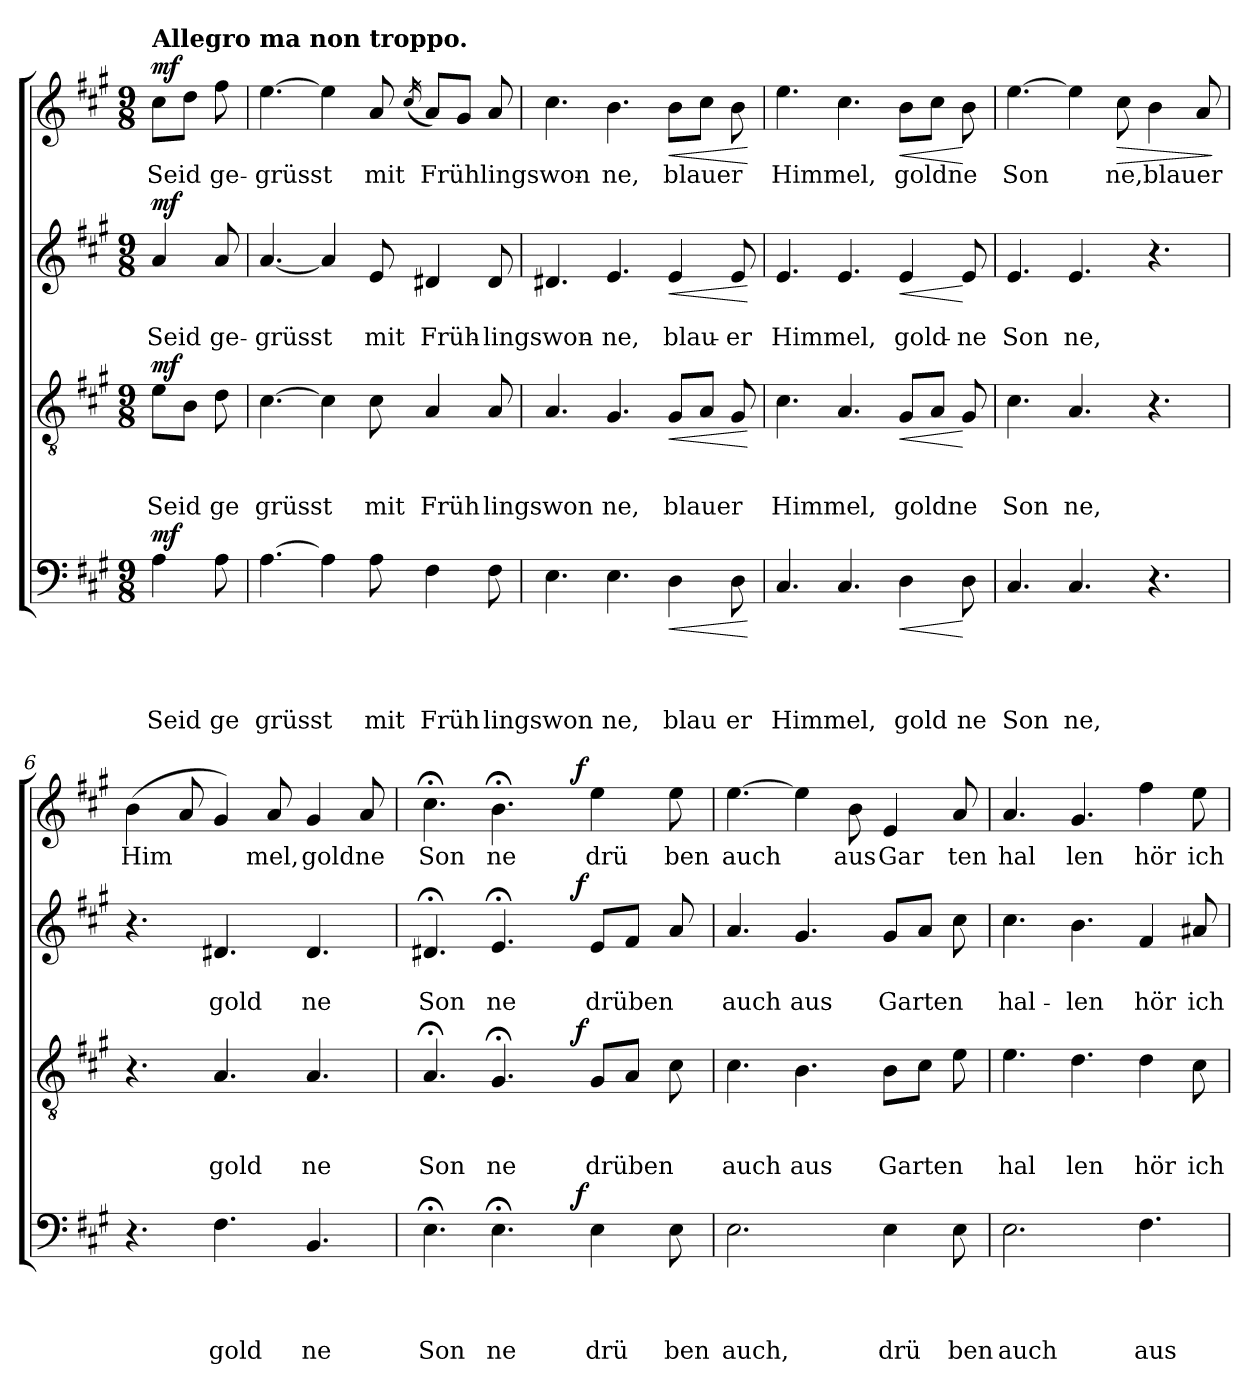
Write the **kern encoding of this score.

**kern	**text	**text	**text	**text	**dynam	**kern	**text	**text	**text	**dynam	**kern	**text	**text	**dynam	**kern	**text	**dynam
*part4	*part4	*part4	*part4	*part4	*part4	*part3	*part3	*part3	*part3	*part3	*part2	*part2	*part2	*part2	*part1	*part1	*part1
*staff4	*staff4	*staff4	*staff4	*staff4	*staff4	*staff3	*staff3	*staff3	*staff3	*staff3	*staff2	*staff2	*staff2	*staff2	*staff1	*staff1	*staff1
*clefF4	*	*	*	*	*	*clefGv2	*	*	*	*	*clefG2	*	*	*	*clefG2	*	*
*k[f#c#g#]	*	*	*	*	*	*k[f#c#g#]	*	*	*	*	*k[f#c#g#]	*	*	*	*k[f#c#g#]	*	*
*A:	*	*	*	*	*	*A:	*	*	*	*	*A:	*	*	*	*A:	*	*
*M9/8	*	*	*	*	*	*M9/8	*	*	*	*	*M9/8	*	*	*	*M9/8	*	*
=1	=1	=1	=1	=1	=1	=1	=1	=1	=1	=1	=1	=1	=1	=1	=1	=1	=1
!	!	!	!	!	!	!	!	!	!	!	!	!	!	!	!LO:TX:a:B:t=Allegro ma non troppo.	!	!
!	!	!	!	!LO:LY:b	!LO:DY:b	!	!	!	!LO:LY:b	!LO:DY:b	!	!	!LO:LY:b	!LO:DY:b	!	!LO:LY:b	!LO:DY:b
4A\	.	.	.	Seid	mf	8e\L	.	.	Seid	mf	4a/	.	Seid	mf	8cc#\L	Seid	mf
.	.	.	.	.	.	8B\J	.	.	.	.	.	.	.	.	8dd\J	.	.
!	!	!	!	!LO:LY:b	!	!	!	!	!LO:LY:b	!	!	!	!LO:LY:b	!	!	!LO:LY:b	!
8A\	.	.	.	ge	.	8d\	.	.	ge	.	8a/	.	ge-	.	8ff#\	ge-	.
=2	=2	=2	=2	=2	=2	=2	=2	=2	=2	=2	=2	=2	=2	=2	=2	=2	=2
!	!	!	!	!LO:LY:b	!	!	!	!	!LO:LY:b	!	!	!	!LO:LY:b	!	!	!LO:LY:b	!
[>4.A\	.	.	.	grüsst	.	[>4.c#\	.	.	grüsst	.	[<4.a/	.	-grüsst	.	[>4.ee\	-grüsst	.
4A\]	.	.	.	.	.	4c#\]	.	.	.	.	4a/]	.	.	.	4ee\]	.	.
!	!	!	!	!LO:LY:b	!	!	!	!	!LO:LY:b	!	!	!	!LO:LY:b	!	!	!LO:LY:b	!
8A\	.	.	.	mit	.	8c#\	.	.	mit	.	8e/	.	mit	.	8a/	mit	.
.	.	.	.	.	.	.	.	.	.	.	.	.	.	.	(<16qcc#/	.	.
!	!	!	!	!LO:LY:b	!	!	!	!	!LO:LY:b	!	!	!	!LO:LY:b	!	!	!LO:LY:b	!
4F#\	.	.	.	Früh	.	4A/	.	.	Früh	.	4d#X/	.	Früh-	.	8a/L)	Frühlingswon-	.
.	.	.	.	.	.	.	.	.	.	.	.	.	.	.	8g#/J	.	.
!	!	!	!	!LO:LY:b	!	!	!	!	!LO:LY:b	!	!	!	!LO:LY:b	!	!	!	!
8F#\	.	.	.	lingswon	.	8A/	.	.	lingswon	.	8d#/	.	-lingswon-	.	8a/	.	.
=3	=3	=3	=3	=3	=3	=3	=3	=3	=3	=3	=3	=3	=3	=3	=3	=3	=3
4.E\	.	.	.	.	.	4.A/	.	.	.	.	4.d#X/	.	.	.	4.cc#\	.	.
!	!	!	!	!LO:LY:b	!	!	!	!	!LO:LY:b	!	!	!	!LO:LY:b	!	!	!LO:LY:b	!
4.E\	.	.	.	ne,	.	4.G#/	.	.	ne,	.	4.e/	.	-ne,	.	4.b\	-ne,	.
!	!	!	!	!LO:LY:b	!LO:HP:b	!	!	!	!LO:LY:b	!LO:HP:b	!	!	!LO:LY:b	!LO:HP:b	!	!LO:LY:b	!LO:HP:b
4D\	.	.	.	blau	<	8G#/L	.	.	blauer	<	4e/	.	blau-	<	8b\L	blauer	<
.	.	.	.	.	.	8A/J	.	.	.	.	.	.	.	.	8cc#\J	.	.
!	!	!	!	!LO:LY:b	!	!	!	!	!	!	!	!	!LO:LY:b	!	!	!	!
8D\	.	.	.	er	.	8G#/	.	.	.	.	8e/	.	-er	.	8b\	.	.
.	.	.	.	.	[	.	.	.	.	[	.	.	.	[	.	.	[
=4	=4	=4	=4	=4	=4	=4	=4	=4	=4	=4	=4	=4	=4	=4	=4	=4	=4
!	!	!	!	!LO:LY:b	!	!	!	!	!LO:LY:b	!	!	!	!LO:LY:b	!	!	!LO:LY:b	!
4.C#/	.	.	.	Himmel,	.	4.c#\	.	.	Himmel,	.	4.e/	.	Himmel,	.	4.ee\	Himmel,	.
4.C#/	.	.	.	.	.	4.A/	.	.	.	.	4.e/	.	.	.	4.cc#\	.	.
!	!	!	!	!LO:LY:b	!LO:HP:b	!	!	!	!LO:LY:b	!LO:HP:b	!	!	!LO:LY:b	!LO:HP:b	!	!LO:LY:b	!LO:HP:b
4D\	.	.	.	gold	<	8G#/L	.	.	goldne	<	4e/	.	gold-	<	8b\L	goldne	<
.	.	.	.	.	.	8A/J	.	.	.	.	.	.	.	.	8cc#\J	.	.
!	!	!	!	!LO:LY:b	!	!	!	!	!	!	!	!	!LO:LY:b	!	!	!	!
8D\	.	.	.	ne	[	8G#/	.	.	.	[	8e/	.	-ne	[	8b\	.	[
!!LO:LB:g=z
=5	=5	=5	=5	=5	=5	=5	=5	=5	=5	=5	=5	=5	=5	=5	=5	=5	=5
!	!	!	!	!LO:LY:b	!	!	!	!	!LO:LY:b	!	!	!	!LO:LY:b	!	!	!LO:LY:b	!
4.C#/	.	.	.	Son	.	4.c#\	.	.	Son	.	4.e/	.	Son	.	[>4.ee\	Son	.
!	!	!	!	!LO:LY:b	!	!	!	!	!LO:LY:b	!	!	!	!LO:LY:b	!	!	!	!
4.C#/	.	.	.	ne,	.	4.A/	.	.	ne,	.	4.e/	.	ne,	.	4ee\]	.	.
!	!	!	!	!	!	!	!	!	!	!	!	!	!	!	!	!LO:LY:b	!LO:HP:b
.	.	.	.	.	.	.	.	.	.	.	.	.	.	.	8cc#\	ne,	>
!	!	!	!	!	!	!	!	!	!	!	!	!	!	!	!	!LO:LY:b	!
4.r	.	.	.	.	.	4.r	.	.	.	.	4.r	.	.	.	4b\	blauer	.
.	.	.	.	.	.	.	.	.	.	.	.	.	.	.	8a/	.	.
.	.	.	.	.	.	.	.	.	.	.	.	.	.	.	.	.	]
=6	=6	=6	=6	=6	=6	=6	=6	=6	=6	=6	=6	=6	=6	=6	=6	=6	=6
!	!	!	!	!	!	!	!	!	!	!	!	!	!	!	!	!LO:LY:b	!
4.r	.	.	.	.	.	4.r	.	.	.	.	4.r	.	.	.	(>4b\	Him	.
.	.	.	.	.	.	.	.	.	.	.	.	.	.	.	8a/	.	.
!	!	!	!	!LO:LY:b	!	!	!	!	!LO:LY:b	!	!	!	!LO:LY:b	!	!	!	!
4.F#\	.	.	.	gold	.	4.A/	.	.	gold	.	4.d#X/	.	gold	.	4g#/)	.	.
!	!	!	!	!	!	!	!	!	!	!	!	!	!	!	!	!LO:LY:b	!
.	.	.	.	.	.	.	.	.	.	.	.	.	.	.	8a/	mel,	.
!	!	!	!	!LO:LY:b	!	!	!	!	!LO:LY:b	!	!	!	!LO:LY:b	!	!	!LO:LY:b	!
4.BB/	.	.	.	ne	.	4.A/	.	.	ne	.	4.d#/	.	ne	.	4g#/	goldne	.
.	.	.	.	.	.	.	.	.	.	.	.	.	.	.	8a/	.	.
=7	=7	=7	=7	=7	=7	=7	=7	=7	=7	=7	=7	=7	=7	=7	=7	=7	=7
!	!	!	!	!LO:LY:b	!	!	!	!	!LO:LY:b	!	!	!	!LO:LY:b	!	!	!LO:LY:b	!
*^	*	*	*	*	*	*^	*	*	*	*	*^	*	*	*	*^	*	*
4.E;<\	2ryy	.	.	.	Son	.	4.A;/	2ryy	.	.	Son	.	4.d#X;/	2ryy	.	Son	.	4.cc#;<\	2ryy	Son	.
!	!	!	!	!	!LO:LY:b	!	!	!	!	!	!LO:LY:b	!	!	!	!	!LO:LY:b	!	!	!	!LO:LY:b	!
4.E;<\	.	.	.	.	ne	.	4.G#;/	.	.	.	ne	.	4.e;/	.	.	ne	.	4.b;<\	.	ne	.
.	8..ryy	.	.	.	.	.	.	8..ryy	.	.	.	.	.	8..ryy	.	.	.	.	8..ryy	.	.
!	!	!	!	!	!	!LO:DY:b	!	!	!	!	!	!LO:DY:b	!	!	!	!	!LO:DY:b	!	!	!	!LO:DY:b
.	4ryy	.	.	.	.	f	.	4ryy	.	.	.	f	.	4ryy	.	.	f	.	4ryy	.	f
!	!	!	!	!	!LO:LY:b	!	!	!	!	!	!LO:LY:b	!	!	!	!	!LO:LY:b	!	!	!	!LO:LY:b	!
4E\	.	.	.	.	drü	.	8G#/L	.	.	.	drüben	.	8e/L	.	.	drüben	.	4ee\	.	drü	.
.	.	.	.	.	.	.	8A/J	.	.	.	.	.	8f#/J	.	.	.	.	.	.	.	.
.	8ryy	.	.	.	.	.	.	8ryy	.	.	.	.	.	8ryy	.	.	.	.	8ryy	.	.
!	!	!	!	!	!LO:LY:b	!	!	!	!	!	!	!	!	!	!	!	!	!	!	!LO:LY:b	!
8E\	.	.	.	.	ben	.	8c#\	.	.	.	.	.	8a/	.	.	.	.	8ee\	.	ben	.
.	32ryy	.	.	.	.	.	.	32ryy	.	.	.	.	.	32ryy	.	.	.	.	32ryy	.	.
=8	=8	=8	=8	=8	=8	=8	=8	=8	=8	=8	=8	=8	=8	=8	=8	=8	=8	=8	=8	=8	=8
!	!	!	!	!	!LO:LY:b	!	!	!	!	!	!LO:LY:b	!	!	!	!	!LO:LY:b	!	!	!	!LO:LY:b	!
*v	*v	*	*	*	*	*	*	*	*	*	*	*	*v	*v	*	*	*	*v	*v	*	*
*	*	*	*	*	*	*v	*v	*	*	*	*	*	*	*	*	*	*	*
2.E\	.	.	.	auch,	.	4.c#\	.	.	auch	.	4.a/	.	auch	.	[>4.ee\	auch	.
!	!	!	!	!	!	!	!	!	!LO:LY:b	!	!	!	!LO:LY:b	!	!	!	!
.	.	.	.	.	.	4.B\	.	.	aus	.	4.g#/	.	aus	.	4ee\]	.	.
!	!	!	!	!	!	!	!	!	!	!	!	!	!	!	!	!LO:LY:b	!
.	.	.	.	.	.	.	.	.	.	.	.	.	.	.	8b\	aus	.
!	!	!	!	!LO:LY:b	!	!	!	!	!LO:LY:b	!	!	!	!LO:LY:b	!	!	!LO:LY:b	!
4E\	.	.	.	drü	.	8B\L	.	.	Garten	.	8g#/L	.	Garten	.	4e/	Gar	.
.	.	.	.	.	.	8c#\J	.	.	.	.	8a/J	.	.	.	.	.	.
!	!	!	!	!LO:LY:b	!	!	!	!	!	!	!	!	!	!	!	!LO:LY:b	!
8E\	.	.	.	ben	.	8e\	.	.	.	.	8cc#\	.	.	.	8a/	ten	.
!!LO:PB:g=z
=9	=9	=9	=9	=9	=9	=9	=9	=9	=9	=9	=9	=9	=9	=9	=9	=9	=9
!	!	!	!	!LO:LY:b	!	!	!	!	!LO:LY:b	!	!	!	!LO:LY:b	!	!	!LO:LY:b	!
2.E\	.	.	.	auch	.	4.e\	.	.	hal	.	4.cc#\	.	hal-	.	4.a/	hal	.
!	!	!	!	!	!	!	!	!	!LO:LY:b	!	!	!	!LO:LY:b	!	!	!LO:LY:b	!
.	.	.	.	.	.	4.d\	.	.	len	.	4.b\	.	-len	.	4.g#/	len	.
!	!	!	!	!LO:LY:b	!	!	!	!	!LO:LY:b	!	!	!	!LO:LY:b	!	!	!LO:LY:b	!
4.F#\	.	.	.	aus	.	4d\	.	.	hör	.	4f#/	.	hör	.	4ff#\	hör	.
!	!	!	!	!	!	!	!	!	!LO:LY:b	!	!	!	!LO:LY:b	!	!	!LO:LY:b	!
.	.	.	.	.	.	8c#\	.	.	ich	.	8a#X/	.	ich	.	8ee\	ich	.
=	=	=	=	=	=	=	=	=	=	=	=	=	=	=	=	=	=
*-	*-	*-	*-	*-	*-	*-	*-	*-	*-	*-	*-	*-	*-	*-	*-	*-	*-
